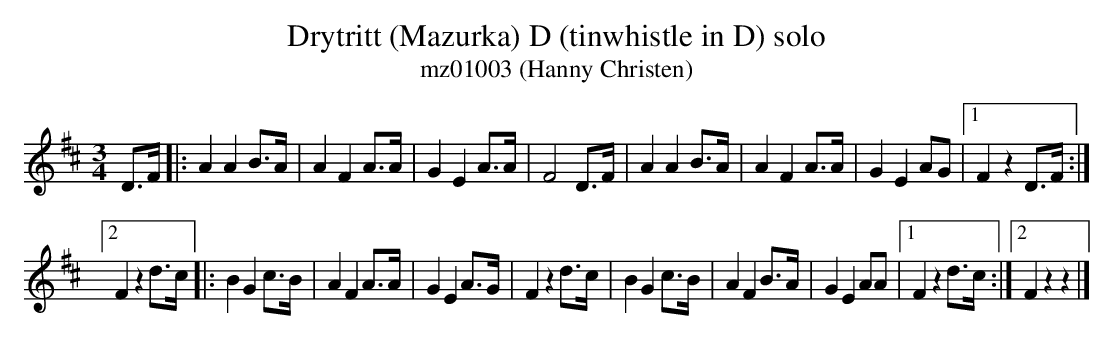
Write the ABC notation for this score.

X:1
T:Drytritt (Mazurka) D (tinwhistle in D) solo
T:mz01003 (Hanny Christen)
M:3/4
L:1/8
K:D transpose=12
D>F |: A2A2B>A | A2F2A>A | G2E2A>A | F4D>F | A2A2B>A | A2F2 A>A | G2E2AG |1 F2z2D>F :|2
F2z2d>c |: B2G2c>B | A2F2A>A | G2E2A>G | F2z2d>c | B2G2c>B | A2F2 B>A | G2E2 AA |1 F2z2d>c :|2 F2z2z2 |]
